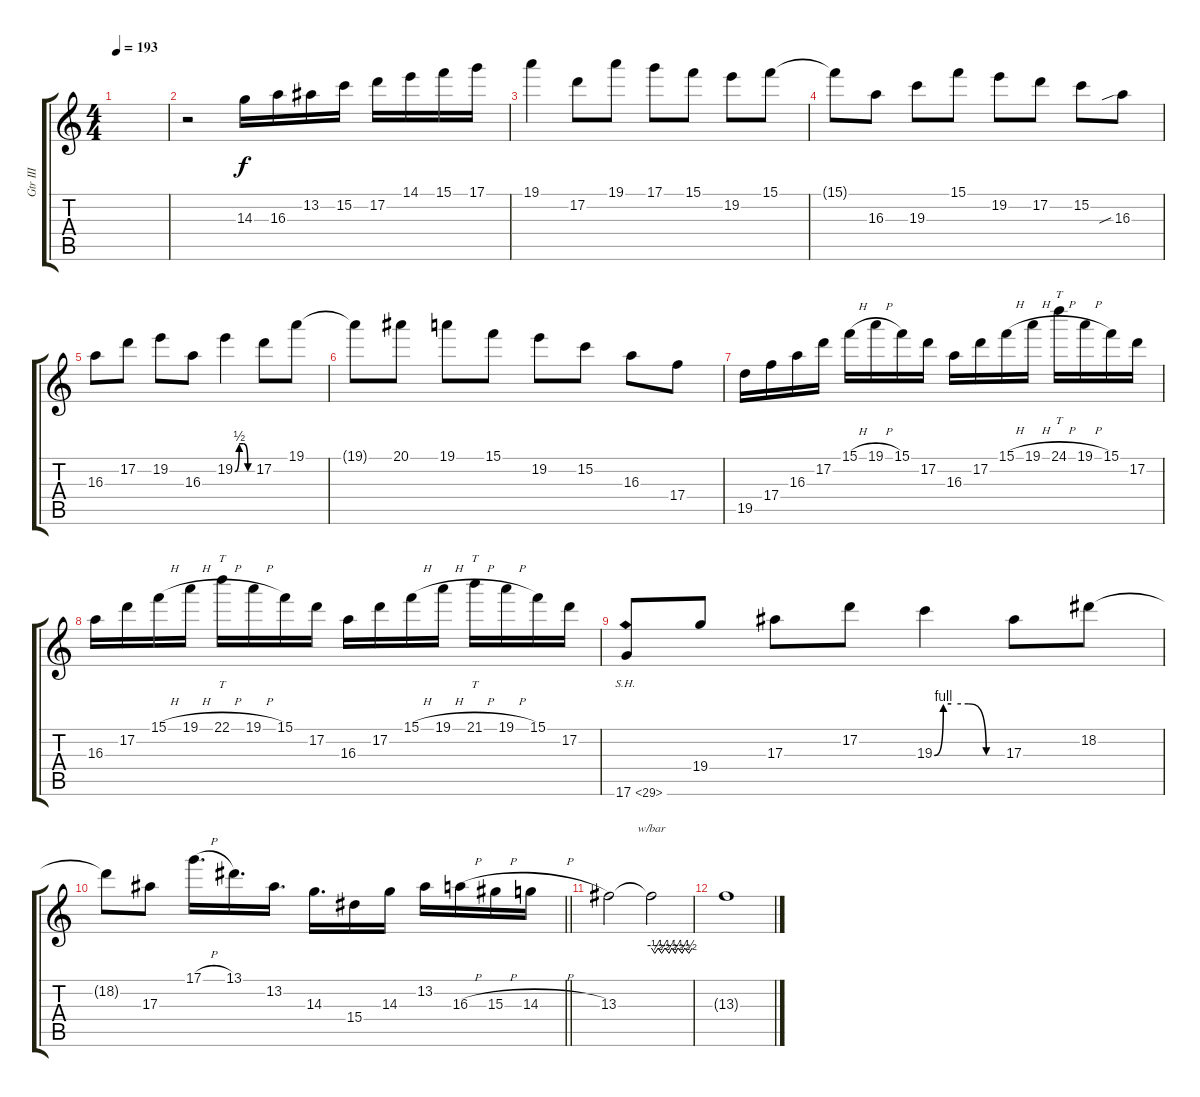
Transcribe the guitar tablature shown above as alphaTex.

\track ("Gtr III" "Gtr III") {instrument overdrivenguitar}
\staff {score tabs}
\tuning (D4 A3 F3 C3 G2 D2) {hide}
\ts (4 4)
\tempo 193
\clef g2
\ks c
|
r.2 14.3.16 16.3.16 13.2.16 15.2.16 17.2.16 14.1.16 15.1.16 17.1.16 |
19.1.4 17.2.8 19.1.8 17.1.8 15.1.8 19.2.8 15.1.8 |
15.1{t}.8 16.3.8 19.3.8 15.1.8 19.2.8 17.2.8 15.2.8 16.3{sib}.8 |
16.3.8 17.2.8 19.2.8 16.3.8 19.2{be (custom 0 0 15 2 30 2 45 0 60 0)}.4 17.2.8 19.1.8 |
19.1{t}.8 20.1.8 19.1.8 15.1.8 19.2.8 15.2.8 16.3.8 17.4.8 |
19.5.16 17.4.16 16.3.16 17.2.16 15.1{h}.16 19.1{h}.16 15.1.16 17.2.16 16.3.16 17.2.16 15.1{h}.16 19.1{h}.16 24.1{h}.16{tt} 19.1{h}.16 15.1.16 17.2.16 |
16.3.16 17.2.16 15.1{h}.16 19.1{h}.16 22.1{h}.16{tt} 19.1{h}.16 15.1.16 17.2.16 16.3.16 17.2.16 15.1{h}.16 19.1{h}.16 21.1{h}.16{tt} 19.1{h}.16 15.1.16 17.2.16 |
17.6{sh 12}.8 19.4.8 17.3.8 17.2.8 19.3{be (custom 0 0 8 4 15 4 30 4 46 0 60 0)}.4 17.3.8 18.2.8 |
\barLineRight lightlight
18.2{t}.8 17.3.8 17.1{h}.16{d} 13.1.16{d} 13.2.16{d} 14.3.16{d} 15.4.16 14.3.16 13.2.16 16.3{h}.16 15.3{h}.16 14.3{h}.16 |
13.3.2 13.3{t}.2{tbe (custom default 0 0 5 -2 10 0 15 -2 20 0 26 -2 30 0 35 -2 39 0 45 -2 49 0 55 -2 60 0)} |
13.3{t}.1
